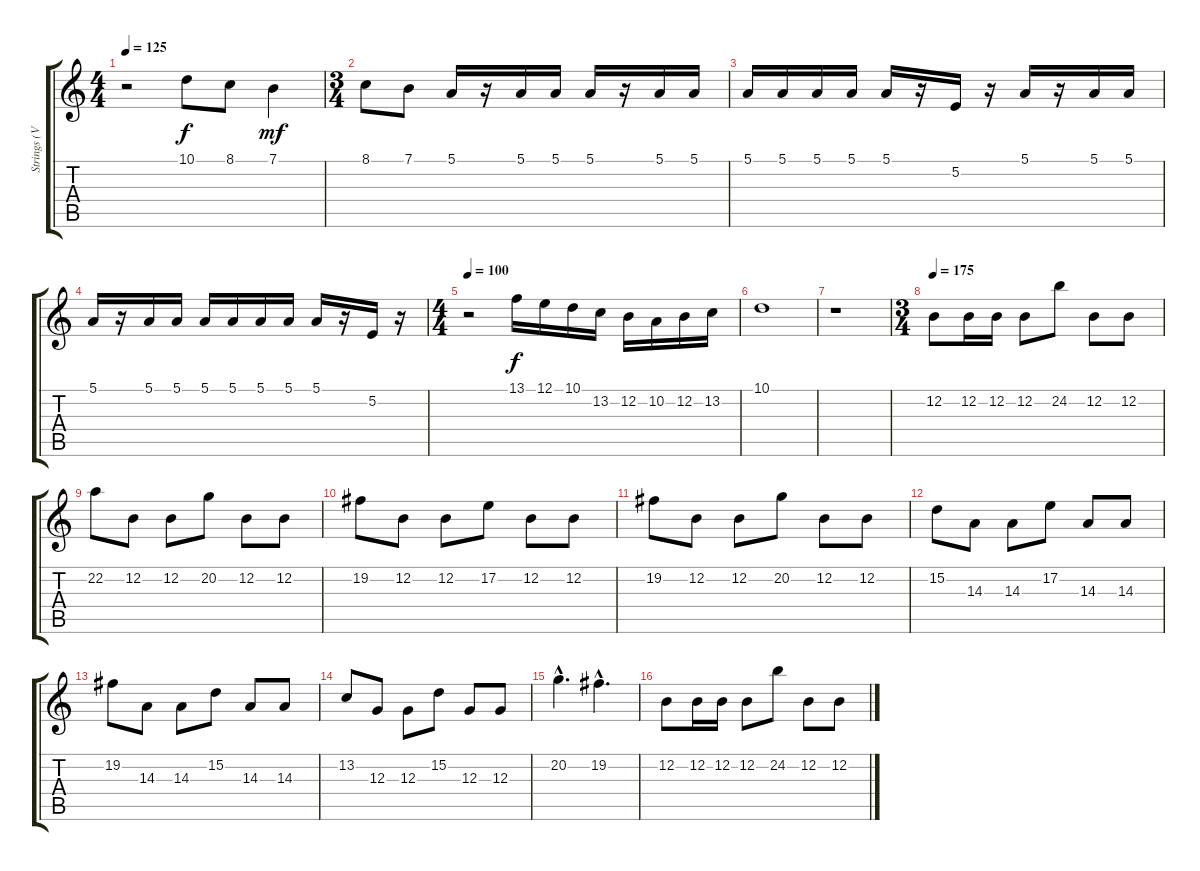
\track ("Strings (Violin)" "Strings (V") {instrument violin}
\staff {score tabs}
\tuning (E4 B3 G3 D3 A2 E2) {hide}
\ts (4 4)
\tempo 125
\clef g2
\ks c
r.2{dy mf} 10.1.8{dy f} 8.1.8 7.1.4{dy mf} |
\ts (3 4)
8.1.8 7.1.8 5.1.16 r.16 5.1.16 5.1.16 5.1.16 r.16 5.1.16 5.1.16 |
5.1.16 5.1.16 5.1.16 5.1.16 5.1.16 r.16 5.2.16 r.16 5.1.16 r.16 5.1.16 5.1.16 |
5.1.16 r.16 5.1.16 5.1.16 5.1.16 5.1.16 5.1.16 5.1.16 5.1.16 r.16 5.2.16 r.16 |
\ts (4 4)
\tempo 100
r.2 13.1.16{dy f} 12.1.16 10.1.16 13.2.16 12.2.16 10.2.16 12.2.16 13.2.16 |
10.1.1{volume 4} |
r.1 |
\ts (3 4)
\tempo 175
12.2.8{volume 9} 12.2.16 12.2.16 12.2.8 24.2.8 12.2.8 12.2.8 |
22.2.8 12.2.8 12.2.8 20.2.8 12.2.8 12.2.8 |
19.2.8 12.2.8 12.2.8 17.2.8 12.2.8 12.2.8 |
19.2.8 12.2.8 12.2.8 20.2.8 12.2.8 12.2.8 |
15.2.8 14.3.8 14.3.8 17.2.8 14.3.8 14.3.8 |
19.2.8 14.3.8 14.3.8 15.2.8 14.3.8 14.3.8 |
13.2.8 12.3.8 12.3.8 15.2.8 12.3.8 12.3.8 |
20.2{hac}.4{d} 19.2{hac}.4{d} |
12.2.8 12.2.16 12.2.16 12.2.8 24.2.8 12.2.8 12.2.8
